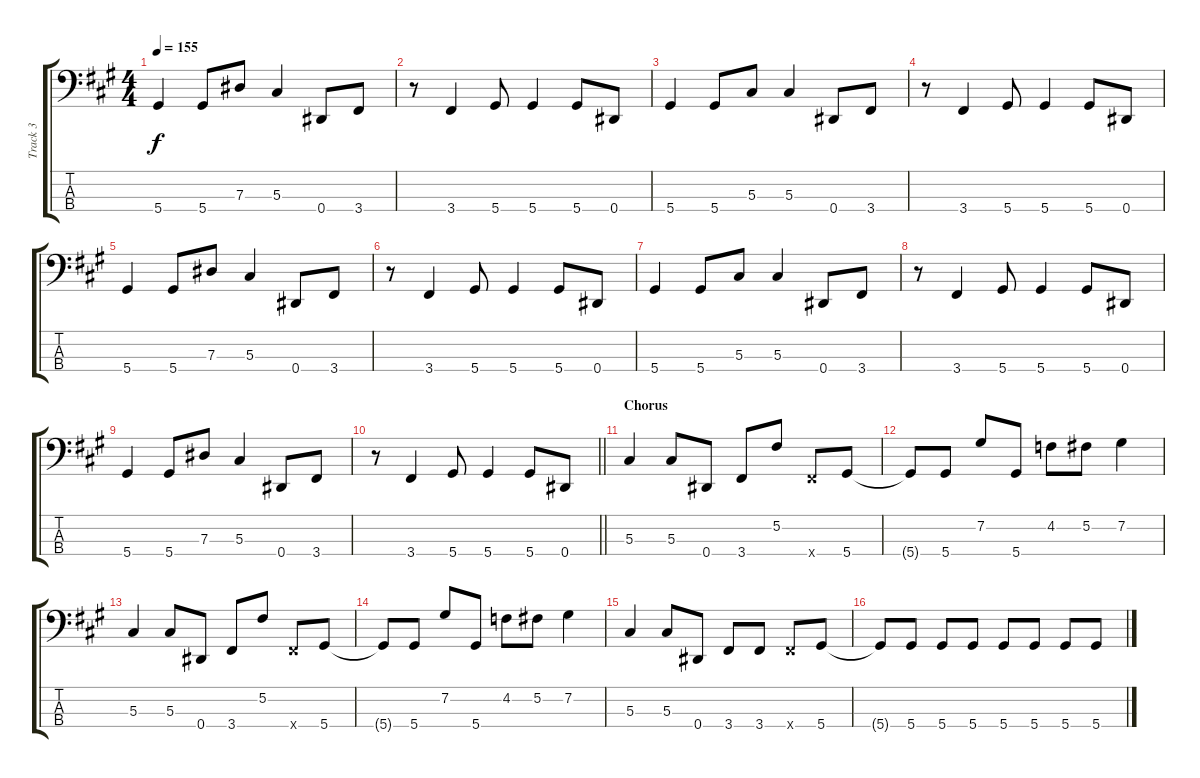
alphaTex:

\track ("Track 3" "Track 3") {instrument electricbassfinger}
\staff {score tabs}
\tuning (Gb2 Db2 Ab1 Eb1) {hide}
\ts (4 4)
\tempo 155
\clef f4
\ks a
5.4.4{dy f} 5.4.8 7.3.8 5.3.4 0.4.8 3.4.8 |
r.8 3.4.4 5.4.8 5.4.4 5.4.8 0.4.8 |
5.4.4 5.4.8 5.3.8 5.3.4 0.4.8 3.4.8 |
r.8 3.4.4 5.4.8 5.4.4 5.4.8 0.4.8 |
5.4.4 5.4.8 7.3.8 5.3.4 0.4.8 3.4.8 |
r.8 3.4.4 5.4.8 5.4.4 5.4.8 0.4.8 |
5.4.4 5.4.8 5.3.8 5.3.4 0.4.8 3.4.8 |
r.8 3.4.4 5.4.8 5.4.4 5.4.8 0.4.8 |
5.4.4 5.4.8 7.3.8 5.3.4 0.4.8 3.4.8 |
\barLineRight lightlight
r.8 3.4.4 5.4.8 5.4.4 5.4.8 0.4.8 |
\section ("" "Chorus")
5.3.4 5.3.8 0.4.8 3.4.8 5.2.8 3.4{x}.8 5.4.8 |
5.4{t}.8 5.4.8 7.2.8 5.4.8 4.2.8 5.2.8 7.2.4 |
5.3.4 5.3.8 0.4.8 3.4.8 5.2.8 3.4{x}.8 5.4.8 |
5.4{t}.8 5.4.8 7.2.8 5.4.8 4.2.8 5.2.8 7.2.4 |
5.3.4 5.3.8 0.4.8 3.4.8 3.4.8 3.4{x}.8 5.4.8 |
5.4{t}.8 5.4.8 5.4.8 5.4.8 5.4.8 5.4.8 5.4.8 5.4.8
